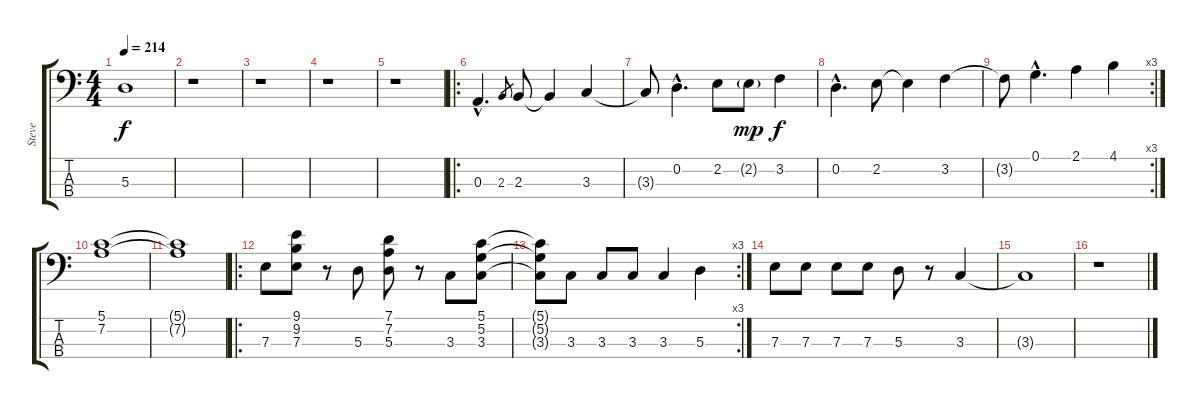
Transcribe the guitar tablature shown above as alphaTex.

\track ("Steve" "Steve") {instrument electricbassfinger}
\staff {score tabs}
\tuning (G2 D2 A1 E1) {hide}
\ts (4 4)
\tempo 214
\clef f4
\ks c
5.3.1{dy f} |
r.1 |
r.1 |
r.1 |
r.1 |
\ro
0.3{hac}.4{d} 2.3.8{gr} 2.3.8 2.3{t}.4 3.3.4 |
3.3{t}.8 0.2{hac}.4{d} 2.2.8 2.2{g}.8{dy mp} 3.2.4{dy f} |
0.2{hac}.4{d} 2.2.8 2.2{t}.4 3.2.4 |
\rc 3
3.2{t}.8 0.1{hac}.4{d} 2.1.4 4.1.4 |
(5.1 7.2).1 |
(5.1{t} 7.2{t}).1 |
\ro
7.3.8 (9.1 9.2 7.3).8 r.8 5.3.8 (7.1 7.2 5.3).8 r.8 3.3.8 (5.1 5.2 3.3).8 |
\rc 3
(5.1{t} 5.2{t} 3.3{t}).8 3.3.8 3.3.8 3.3.8 3.3.4 5.3.4 |
7.3.8 7.3.8 7.3.8 7.3.8 5.3.8 r.8 3.3.4 |
3.3{t}.1 |
r.1
